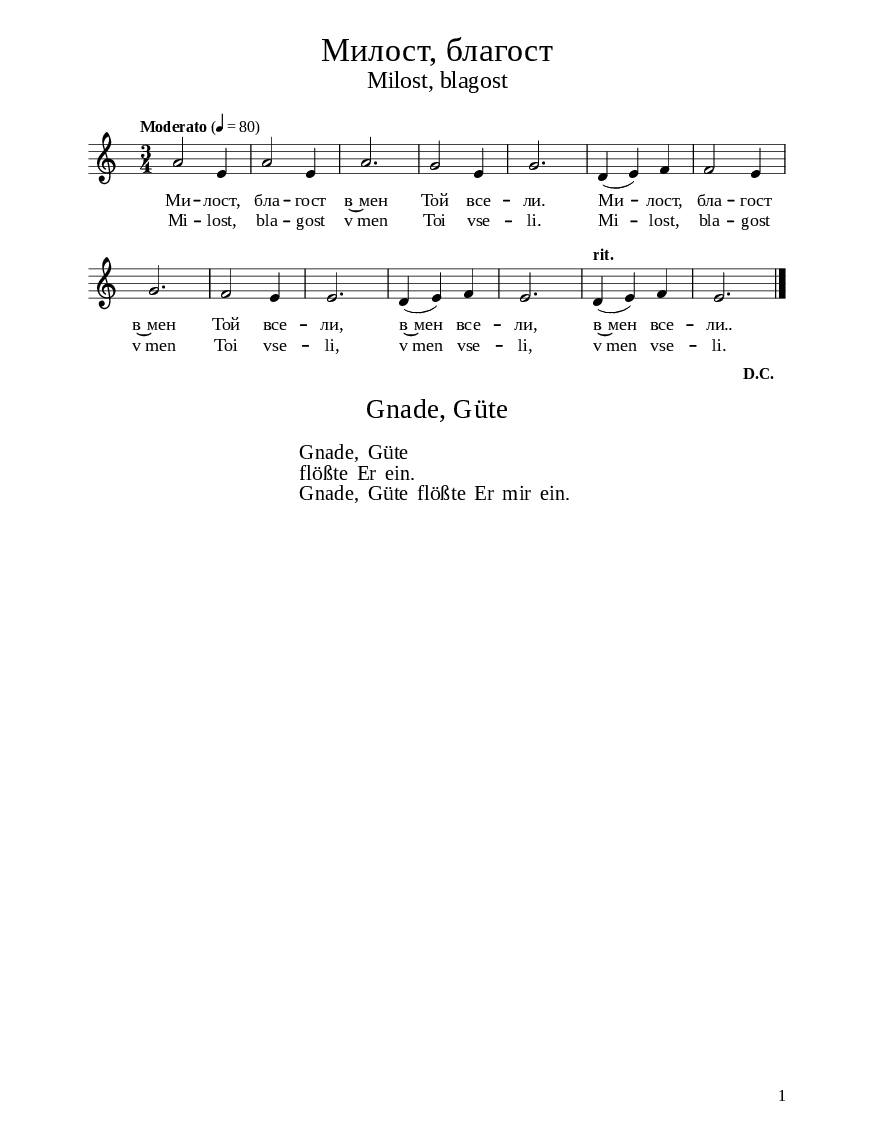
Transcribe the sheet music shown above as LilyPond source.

\version "2.22.1"

% include paper part and global functions
\include "include/globals.ily"

\bookpart {
  \include "include/bookpart-paper.ily"
  \score {
    \include "include/score-layout.ily"

    \new Voice \absolute {
      \clef treble
      \key a \minor
      \time 3/4
      \tempoFunc "Moderato" 4 "80"
      \autoBeamOff

      a'2 e'4 | % 2
      a'2 e'4 | % 3
      a'2. | % 4
      g'2 e'4 | % 5
      g'2. | % 6
      d'4 ( e'4 ) f'4 | % 7
      f'2 e'4 \break | % 8
      g'2. | % 9
      f'2 e'4 |
      e'2. | % 11
      d'4 ( e'4 ) f'4 | % 12
      e'2. | % 13
      \tempo "rit."  d'4  ( e'4 ) f'4 | % 14
      e'2.\bar "|."

    }

    \addlyrics {
      Ми -- лост, бла -- гост в~мен Той все -- ли.  Ми -- лост, бла -- гост   в~мен Той все -- ли, в~мен все -- ли, в~мен все -- ли..}
      \addlyrics {
        Mi -- lost,
        bla -- gost v_men Toi vse -- li. Mi -- lost, bla
        -- gost v_men Toi vse -- li, v_men vse -- li,
        v_men vse -- li.}


        \header {
          title = \titleFunc "Милост, благост" "Milost, blagost"
        }

        \midi{}

      } % score

      \markup \dc-one "D.C."

   


      % include foreign translation(s) of the song
      \version "2.24.0"

\markup \fill-line { \fontsize #deTitleFontSize "Gnade, Güte" }
\markup \null
\markup \null
\markup \fontsize #deCoupletFontSize {
  \hspace #19
  \override #`(baseline-skip . ,deCoupletBaselineSkip)

  \column {

\line { " "Gnade, Güte}

\line { " "flößte Er ein. }

\line { " "Gnade, Güte flößte Er mir ein.}
  }
}


    } % bookpart


